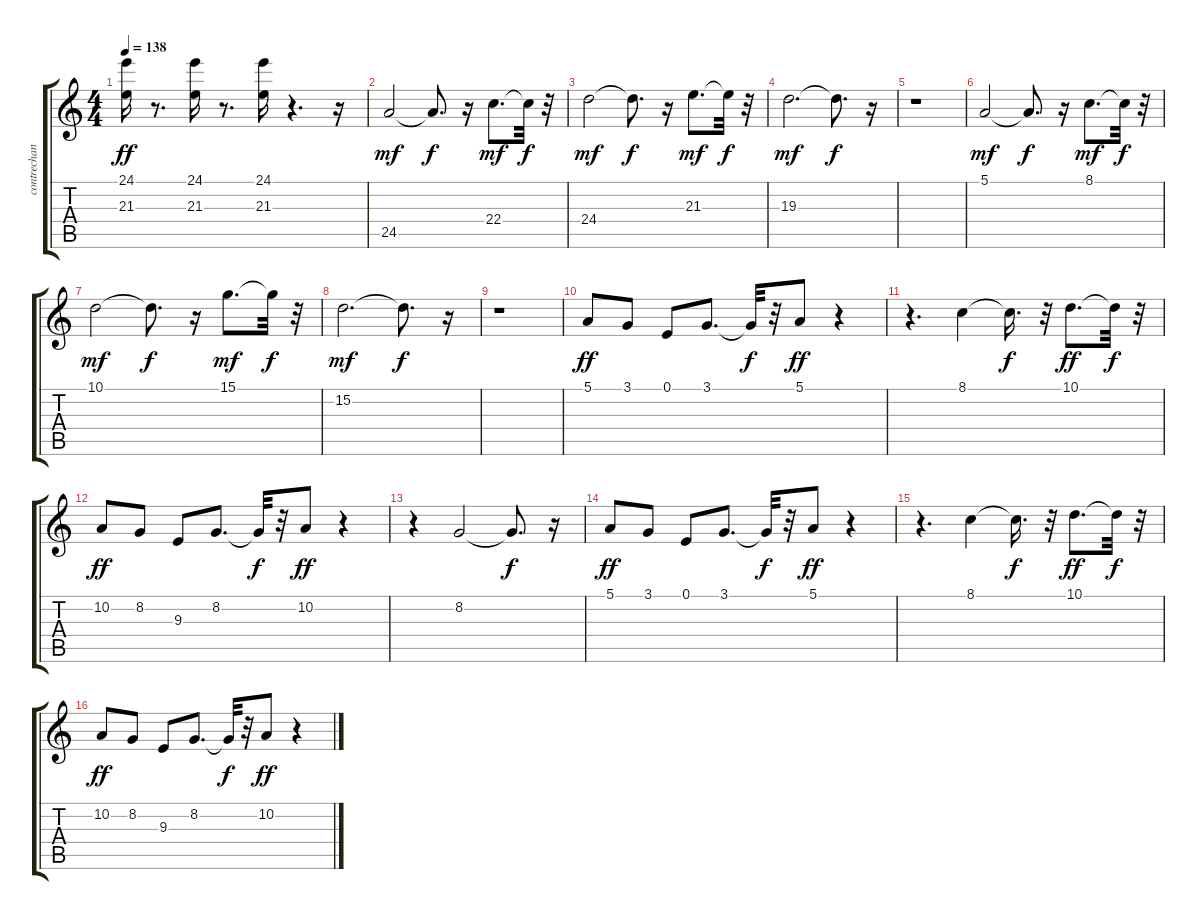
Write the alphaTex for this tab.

\track ("contrechant" "contrechan") {instrument synthvoice}
\staff {score tabs}
\tuning (E4 B3 G3 D3 A2 E2) {hide}
\ts (4 4)
\tempo 138
\clef g2
\ks c
(24.1 21.3).16{dy ff} r.8{d} (24.1 21.3).16 r.8{d} (24.1 21.3).16 r.4{d} r.16 |
24.5.2{dy mf} 24.5{t}.8{d dy f} r.16 22.4.8{d dy mf} 22.4{t}.32{dy f} r.32 |
24.4.2{dy mf} 24.4{t}.8{d dy f} r.16 21.3.8{d dy mf} 21.3{t}.32{dy f} r.32 |
19.3.2{d dy mf} 19.3{t}.8{d dy f} r.16 |
r.1 |
5.1.2{dy mf} 5.1{t}.8{d dy f} r.16 8.1.8{d dy mf} 8.1{t}.32{dy f} r.32 |
10.1.2{dy mf} 10.1{t}.8{d dy f} r.16 15.1.8{d dy mf} 15.1{t}.32{dy f} r.32 |
15.2.2{d dy mf} 15.2{t}.8{d dy f} r.16 |
r.1 |
5.1.8{dy ff} 3.1.8 0.1.8 3.1.8{d} 3.1{t}.32{dy f} r.32 5.1.8{dy ff} r.4 |
r.4{d} 8.1.4 8.1{t}.16{d dy f} r.32 10.1.8{d dy ff} 10.1{t}.32{dy f} r.32 |
10.2.8{dy ff} 8.2.8 9.3.8 8.2.8{d} 8.2{t}.32{dy f} r.32 10.2.8{dy ff} r.4 |
r.4 8.2.2 8.2{t}.8{d dy f} r.16 |
5.1.8{dy ff} 3.1.8 0.1.8 3.1.8{d} 3.1{t}.32{dy f} r.32 5.1.8{dy ff} r.4 |
r.4{d} 8.1.4 8.1{t}.16{d dy f} r.32 10.1.8{d dy ff} 10.1{t}.32{dy f} r.32 |
10.2.8{dy ff} 8.2.8 9.3.8 8.2.8{d} 8.2{t}.32{dy f} r.32 10.2.8{dy ff} r.4
